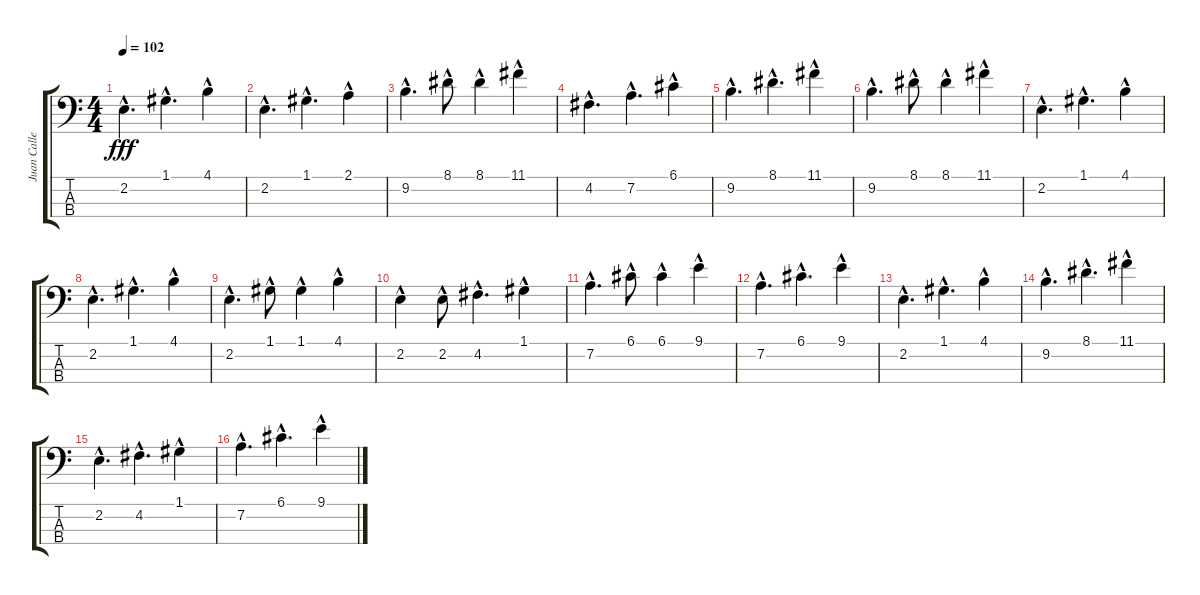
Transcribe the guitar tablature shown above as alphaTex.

\track ("Juan Calleros" "Juan Calle") {instrument electricbassfinger}
\staff {score tabs}
\tuning (G2 D2 A1 E1) {hide}
\ts (4 4)
\tempo 102
\clef f4
\ks c
2.2{hac}.4{d dy fff} 1.1{hac}.4{d} 4.1{hac}.4 |
2.2{hac}.4{d} 1.1{hac}.4{d} 2.1{hac}.4 |
9.2{hac}.4{d} 8.1{hac}.8 8.1{hac}.4 11.1{hac}.4 |
4.2{hac}.4{d} 7.2{hac}.4{d} 6.1{hac}.4 |
9.2{hac}.4{d} 8.1{hac}.4{d} 11.1{hac}.4 |
9.2{hac}.4{d} 8.1{hac}.8 8.1{hac}.4 11.1{hac}.4 |
2.2{hac}.4{d} 1.1{hac}.4{d} 4.1{hac}.4 |
2.2{hac}.4{d} 1.1{hac}.4{d} 4.1{hac}.4 |
2.2{hac}.4{d} 1.1{hac}.8 1.1{hac}.4 4.1{hac}.4 |
2.2{hac}.4 2.2{hac}.8 4.2{hac}.4{d} 1.1{hac}.4 |
7.2{hac}.4{d} 6.1{hac}.8 6.1{hac}.4 9.1{hac}.4 |
7.2{hac}.4{d} 6.1{hac}.4{d} 9.1{hac}.4 |
2.2{hac}.4{d} 1.1{hac}.4{d} 4.1{hac}.4 |
9.2{hac}.4{d} 8.1{hac}.4{d} 11.1{hac}.4 |
2.2{hac}.4{d} 4.2{hac}.4{d} 1.1{hac}.4 |
7.2{hac}.4{d} 6.1{hac}.4{d} 9.1{hac}.4
